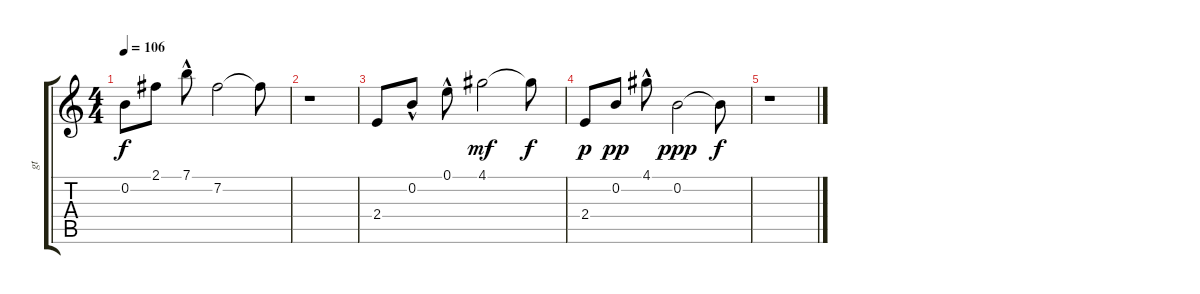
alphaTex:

\track ("gt" "gt") {instrument acousticguitarnylon}
\staff {score tabs}
\tuning (E4 B3 G3 D3 A2 E2) {hide}
\ts (4 4)
\tempo 106
\clef g2
\ks c
0.2.8{dy f} 2.1.8 7.1{hac}.8 7.2.2 7.2{t}.8 |
r.1 |
2.4.8 0.2{hac}.8 0.1{hac}.8 4.1.2{dy mf} 4.1{t}.8{dy f} |
2.4.8{dy p} 0.2.8{dy pp} 4.1{hac}.8 0.2.2{dy ppp} 0.2{t}.8{dy f} |
r.1
